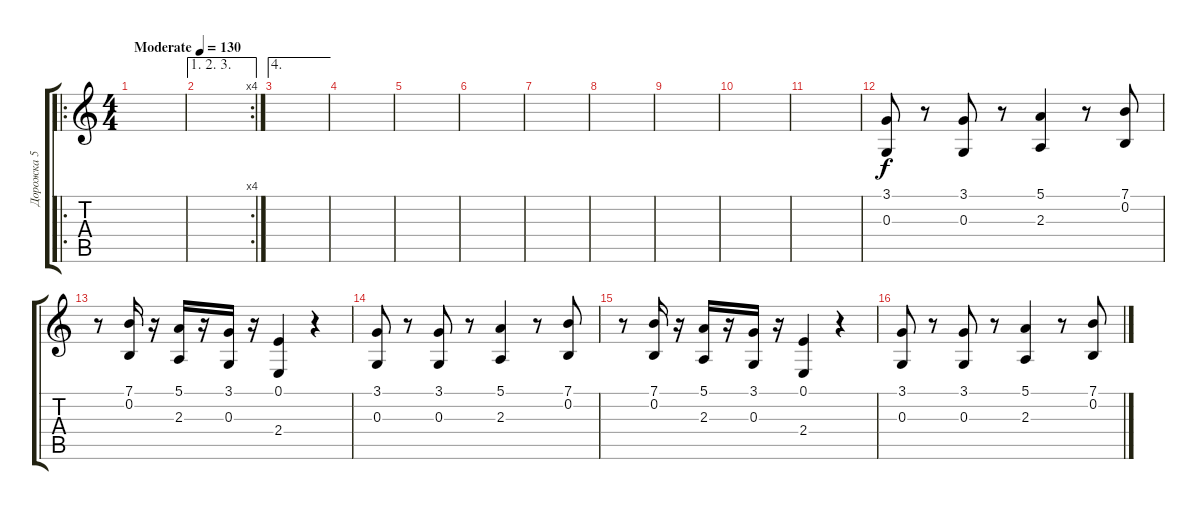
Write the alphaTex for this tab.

\track ("Дорожка 5" "Дорожка 5") {instrument accordion}
\staff {score tabs}
\tuning (E4 B3 G3 D3 A2 E2) {hide}
\ro
\ts (4 4)
\tempo (130 "Moderate")
\clef g2
\ks c
|
\ae (1 2 3)
\rc 4
|
\ae 4
|
|
|
|
|
|
|
|
|
(3.1 0.3).8 r.8 (3.1 0.3).8 r.8 (5.1 2.3).4 r.8 (7.1 0.2).8 |
r.8 (7.1 0.2).16 r.16 (5.1 2.3).16 r.16 (3.1 0.3).16 r.16 (0.1 2.4).4 r.4 |
(3.1 0.3).8 r.8 (3.1 0.3).8 r.8 (5.1 2.3).4 r.8 (7.1 0.2).8 |
r.8 (7.1 0.2).16 r.16 (5.1 2.3).16 r.16 (3.1 0.3).16 r.16 (0.1 2.4).4 r.4 |
(3.1 0.3).8 r.8 (3.1 0.3).8 r.8 (5.1 2.3).4 r.8 (7.1 0.2).8
